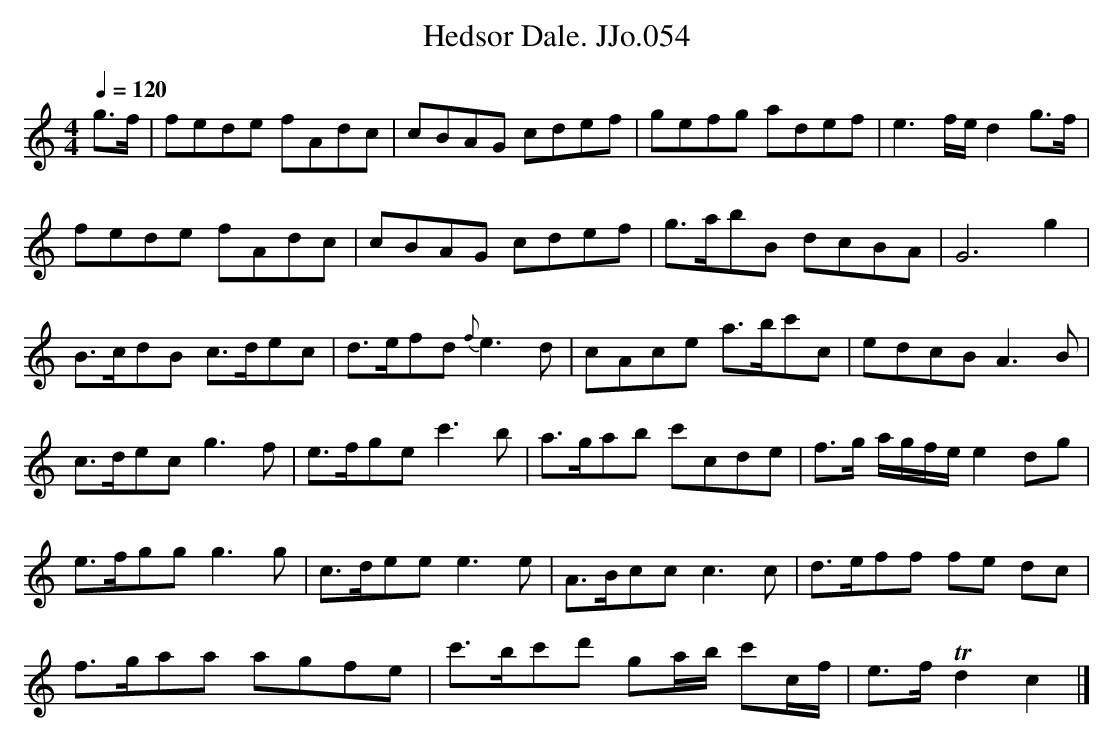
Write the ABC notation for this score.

X:1
T:Hedsor Dale. JJo.054
L:1/8
M:4/4
Q:1/4=120
K:C
g>f|fede fAdc|cBAG cdef|gefg adef|e3f/e/d2g>f|!
fede fAdc|cBAG cdef|g>abB dcBA|G6g2|!
B>cdB c>dec|d>efd {f}e3d|cAce a>bc'c|edcBA3B|!
c>dec g3f|e>fgec'3b|a>gab c'cde|f>g a/g/f/e/e2dg|!
e>fggg3g|c>deee3e|A>Bccc3c|d>eff fe dc|!
f>gaa agfe|c'>bc'd' ga/b/ c'c/f/|e>fTd2c2|]
